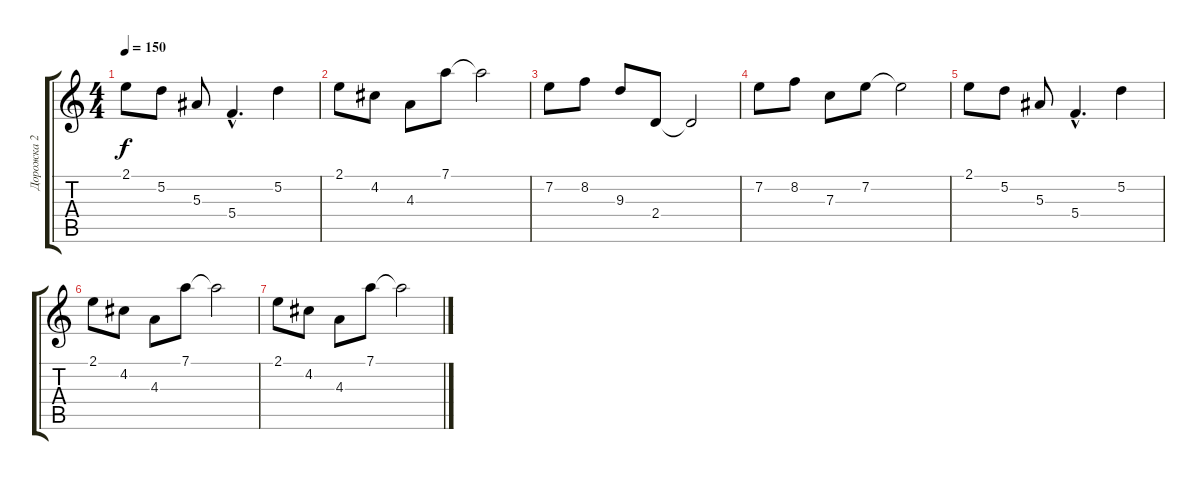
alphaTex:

\track ("Дорожка 2" "Дорожка 2") {instrument acousticguitarnylon}
\staff {score tabs}
\tuning (D4 A3 F3 C3 G2 D2) {hide}
\ts (4 4)
\tempo 150
\clef g2
\ks c
2.1.8{dy f} 5.2.8 5.3.8 5.4{hac}.4{d} 5.2.4 |
2.1.8 4.2.8 4.3.8 7.1.8 7.1{t}.2 |
7.2.8 8.2.8 9.3.8 2.4.8 2.4{t}.2 |
7.2.8 8.2.8 7.3.8 7.2.8 7.2{t}.2 |
2.1.8 5.2.8 5.3.8 5.4{hac}.4{d} 5.2.4 |
2.1.8 4.2.8 4.3.8 7.1.8 7.1{t}.2 |
2.1.8 4.2.8 4.3.8 7.1.8 7.1{t}.2
